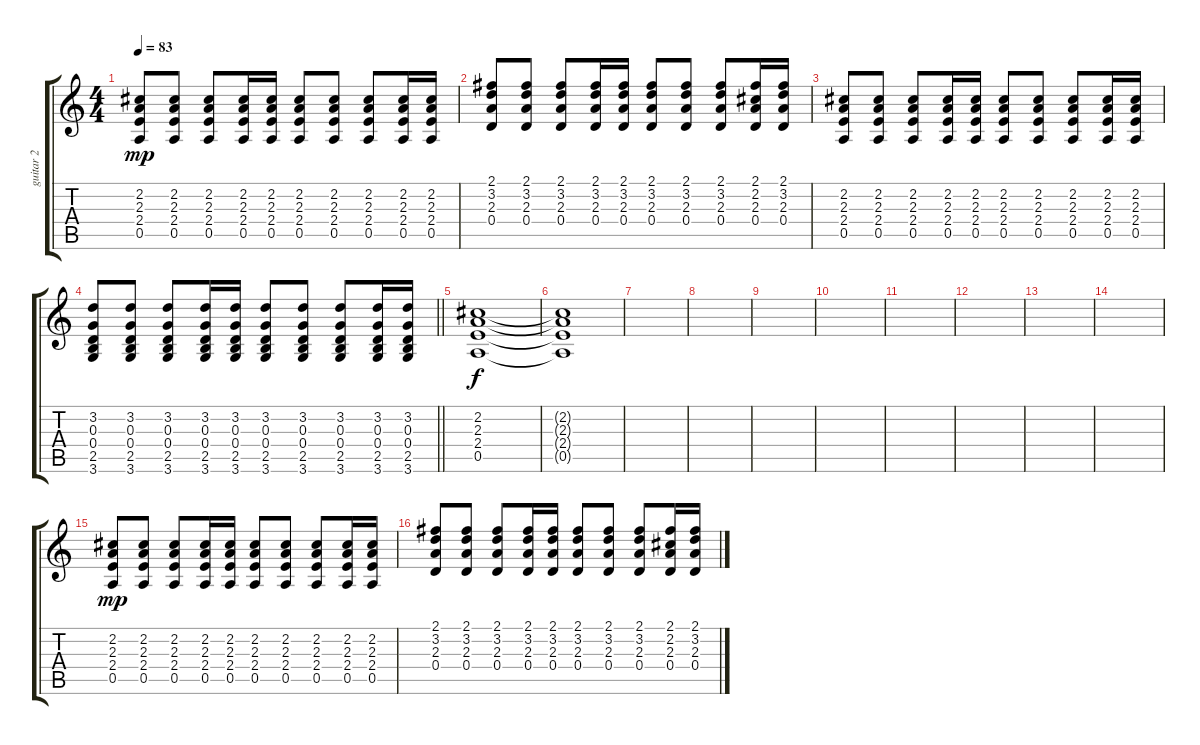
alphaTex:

\track ("guitar 2" "guitar 2") {instrument overdrivenguitar}
\staff {score tabs}
\tuning (E4 B3 G3 D3 A2 E2) {hide}
\ts (4 4)
\tempo 83
\clef g2
\ks c
(2.2 2.3 2.4 0.5).8{dy mp} (2.2 2.3 2.4 0.5).8 (2.2 2.3 2.4 0.5).8 (2.2 2.3 2.4 0.5).16 (2.2 2.3 2.4 0.5).16 (2.2 2.3 2.4 0.5).8 (2.2 2.3 2.4 0.5).8 (2.2 2.3 2.4 0.5).8 (2.2 2.3 2.4 0.5).16 (2.2 2.3 2.4 0.5).16 |
(2.1 3.2 2.3 0.4).8 (2.1 3.2 2.3 0.4).8 (2.1 3.2 2.3 0.4).8 (2.1 3.2 2.3 0.4).16 (2.1 3.2 2.3 0.4).16 (2.1 3.2 2.3 0.4).8 (2.1 3.2 2.3 0.4).8 (2.1 3.2 2.3 0.4).8 (2.1 2.2 2.3 0.4).16 (2.1 3.2 2.3 0.4).16 |
(2.2 2.3 2.4 0.5).8 (2.2 2.3 2.4 0.5).8 (2.2 2.3 2.4 0.5).8 (2.2 2.3 2.4 0.5).16 (2.2 2.3 2.4 0.5).16 (2.2 2.3 2.4 0.5).8 (2.2 2.3 2.4 0.5).8 (2.2 2.3 2.4 0.5).8 (2.2 2.3 2.4 0.5).16 (2.2 2.3 2.4 0.5).16 |
\barLineRight lightlight
(3.2 0.3 0.4 2.5 3.6).8 (3.2 0.3 0.4 2.5 3.6).8 (3.2 0.3 0.4 2.5 3.6).8 (3.2 0.3 0.4 2.5 3.6).16 (3.2 0.3 0.4 2.5 3.6).16 (3.2 0.3 0.4 2.5 3.6).8 (3.2 0.3 0.4 2.5 3.6).8 (3.2 0.3 0.4 2.5 3.6).8 (3.2 0.3 0.4 2.5 3.6).16 (3.2 0.3 0.4 2.5 3.6).16 |
(2.2 2.3 2.4 0.5).1{dy f} |
(2.2{t} 2.3{t} 2.4{t} 0.5{t}).1 |
|
|
|
|
|
|
|
|
(2.2 2.3 2.4 0.5).8{dy mp volume 15} (2.2 2.3 2.4 0.5).8 (2.2 2.3 2.4 0.5).8 (2.2 2.3 2.4 0.5).16 (2.2 2.3 2.4 0.5).16 (2.2 2.3 2.4 0.5).8 (2.2 2.3 2.4 0.5).8 (2.2 2.3 2.4 0.5).8 (2.2 2.3 2.4 0.5).16 (2.2 2.3 2.4 0.5).16 |
(2.1 3.2 2.3 0.4).8 (2.1 3.2 2.3 0.4).8 (2.1 3.2 2.3 0.4).8 (2.1 3.2 2.3 0.4).16 (2.1 3.2 2.3 0.4).16 (2.1 3.2 2.3 0.4).8 (2.1 3.2 2.3 0.4).8 (2.1 3.2 2.3 0.4).8 (2.1 2.2 2.3 0.4).16 (2.1 3.2 2.3 0.4).16
